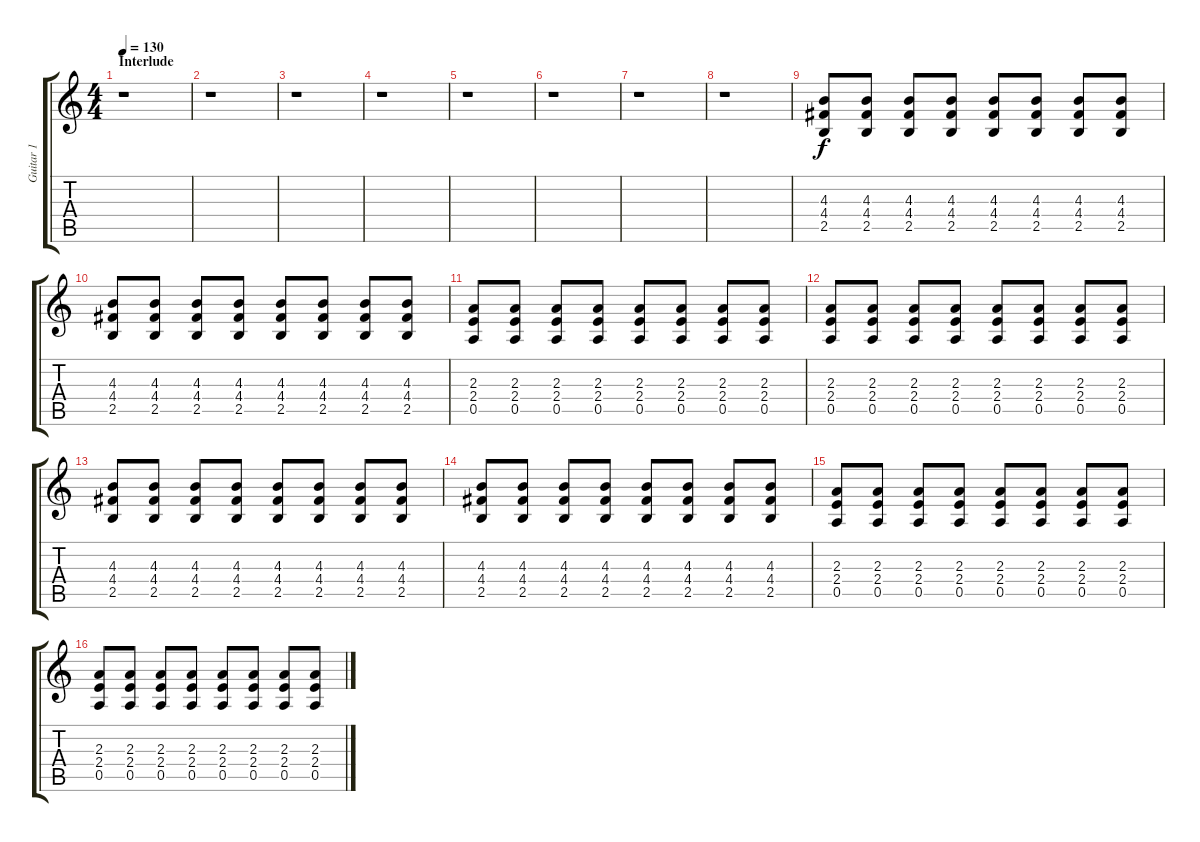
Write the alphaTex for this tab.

\track ("Guitar 1" "Guitar 1") {instrument acousticguitarsteel}
\staff {score tabs}
\tuning (E4 B3 G3 D3 A2 E2) {hide}
\ts (4 4)
\section ("" "Interlude")
\tempo 130
\clef g2
\ks c
r.1{dy f} |
r.1 |
r.1 |
r.1 |
r.1 |
r.1 |
r.1 |
r.1 |
(4.3 4.4 2.5).8{instrument acousticguitarsteel} (4.3 4.4 2.5).8 (4.3 4.4 2.5).8 (4.3 4.4 2.5).8 (4.3 4.4 2.5).8 (4.3 4.4 2.5).8 (4.3 4.4 2.5).8 (4.3 4.4 2.5).8 |
(4.3 4.4 2.5).8 (4.3 4.4 2.5).8 (4.3 4.4 2.5).8 (4.3 4.4 2.5).8 (4.3 4.4 2.5).8 (4.3 4.4 2.5).8 (4.3 4.4 2.5).8 (4.3 4.4 2.5).8 |
(2.3 2.4 0.5).8 (2.3 2.4 0.5).8 (2.3 2.4 0.5).8 (2.3 2.4 0.5).8 (2.3 2.4 0.5).8 (2.3 2.4 0.5).8 (2.3 2.4 0.5).8 (2.3 2.4 0.5).8 |
(2.3 2.4 0.5).8 (2.3 2.4 0.5).8 (2.3 2.4 0.5).8 (2.3 2.4 0.5).8 (2.3 2.4 0.5).8 (2.3 2.4 0.5).8 (2.3 2.4 0.5).8 (2.3 2.4 0.5).8 |
(4.3 4.4 2.5).8 (4.3 4.4 2.5).8 (4.3 4.4 2.5).8 (4.3 4.4 2.5).8 (4.3 4.4 2.5).8 (4.3 4.4 2.5).8 (4.3 4.4 2.5).8 (4.3 4.4 2.5).8 |
(4.3 4.4 2.5).8 (4.3 4.4 2.5).8 (4.3 4.4 2.5).8 (4.3 4.4 2.5).8 (4.3 4.4 2.5).8 (4.3 4.4 2.5).8 (4.3 4.4 2.5).8 (4.3 4.4 2.5).8 |
(2.3 2.4 0.5).8 (2.3 2.4 0.5).8 (2.3 2.4 0.5).8 (2.3 2.4 0.5).8 (2.3 2.4 0.5).8 (2.3 2.4 0.5).8 (2.3 2.4 0.5).8 (2.3 2.4 0.5).8 |
(2.3 2.4 0.5).8 (2.3 2.4 0.5).8 (2.3 2.4 0.5).8 (2.3 2.4 0.5).8 (2.3 2.4 0.5).8 (2.3 2.4 0.5).8 (2.3 2.4 0.5).8 (2.3 2.4 0.5).8
